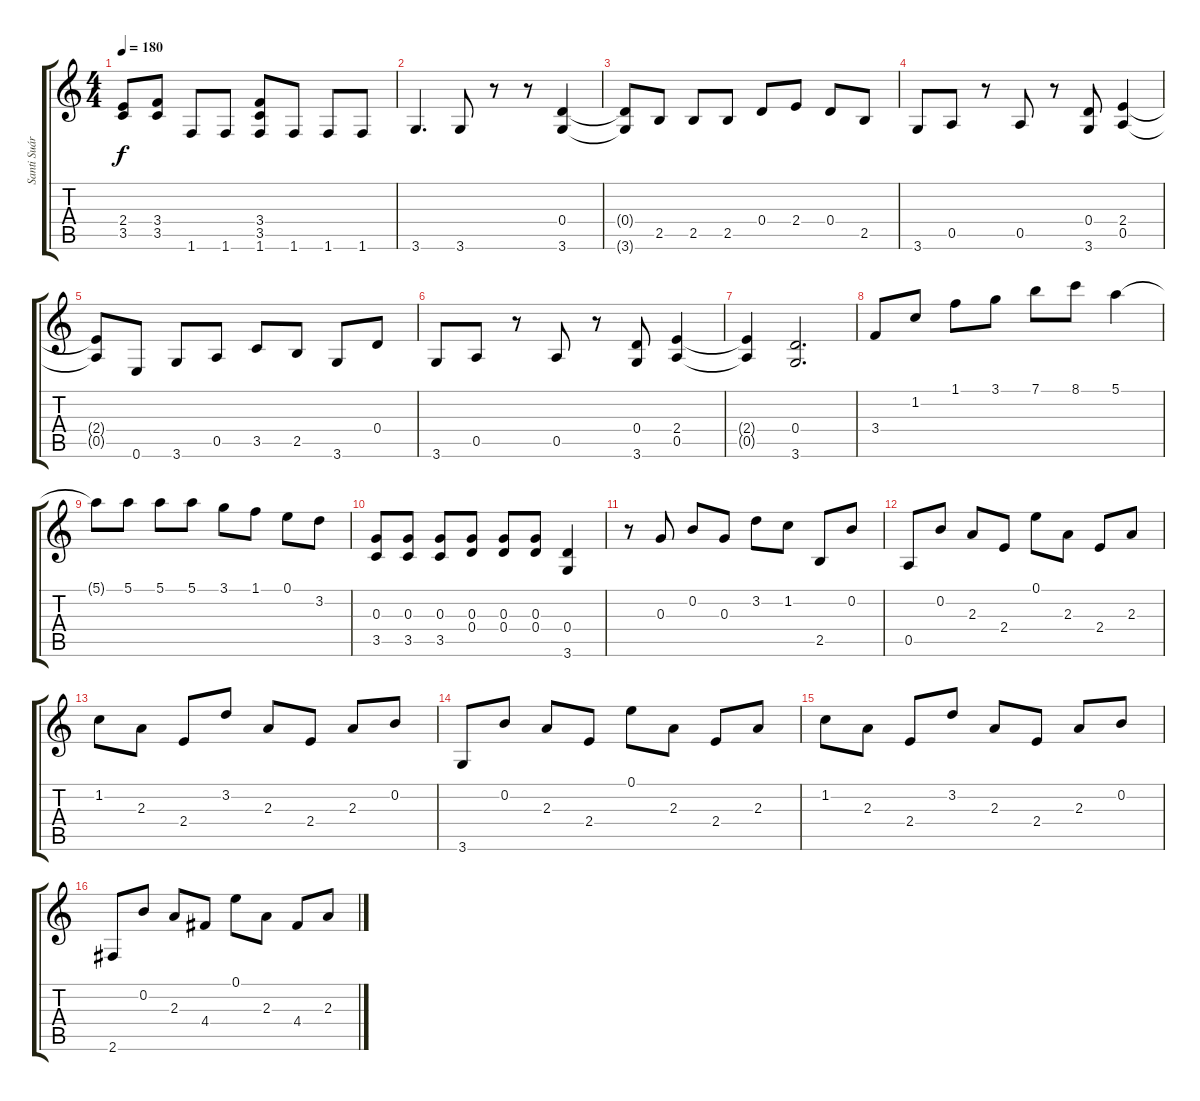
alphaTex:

\track ("Santi Suárez" "Santi Suár") {instrument overdrivenguitar}
\staff {score tabs}
\tuning (E4 B3 G3 D3 A2 E2) {hide}
\ts (4 4)
\tempo 180
\clef g2
\ks c
(2.4{t} 3.5{t}).8{dy f} (3.4 3.5).8 1.6.8 1.6.8 (3.4 3.5 1.6).8 1.6.8 1.6.8 1.6.8 |
3.6.4{d} 3.6.8 r.8 r.8 (0.4 3.6).4 |
(0.4{t} 3.6{t}).8 2.5.8 2.5.8 2.5.8 0.4.8 2.4.8 0.4.8 2.5.8 |
3.6.8 0.5.8 r.8 0.5.8 r.8 (0.4 3.6).8 (2.4 0.5).4 |
(2.4{t} 0.5{t}).8 0.6.8 3.6.8 0.5.8 3.5.8 2.5.8 3.6.8 0.4.8 |
3.6.8 0.5.8 r.8 0.5.8 r.8 (0.4 3.6).8 (2.4 0.5).4 |
(2.4{t} 0.5{t}).4 (0.4 3.6).2{d} |
3.4.8 1.2.8 1.1.8 3.1.8 7.1.8 8.1.8 5.1.4 |
5.1{t}.8 5.1.8 5.1.8 5.1.8 3.1.8 1.1.8 0.1.8 3.2.8 |
(0.3 3.5).8 (0.3 3.5).8 (0.3 3.5).8 (0.3 0.4).8 (0.3 0.4).8 (0.3 0.4).8 (0.4 3.6).4 |
r.8 0.3.8 0.2.8 0.3.8 3.2.8 1.2.8 2.5.8 0.2.8 |
0.5.8 0.2.8 2.3.8 2.4.8 0.1.8 2.3.8 2.4.8 2.3.8 |
1.2.8 2.3.8 2.4.8 3.2.8 2.3.8 2.4.8 2.3.8 0.2.8 |
3.6.8 0.2.8 2.3.8 2.4.8 0.1.8 2.3.8 2.4.8 2.3.8 |
1.2.8 2.3.8 2.4.8 3.2.8 2.3.8 2.4.8 2.3.8 0.2.8 |
2.6.8 0.2.8 2.3.8 4.4.8 0.1.8 2.3.8 4.4.8 2.3.8
